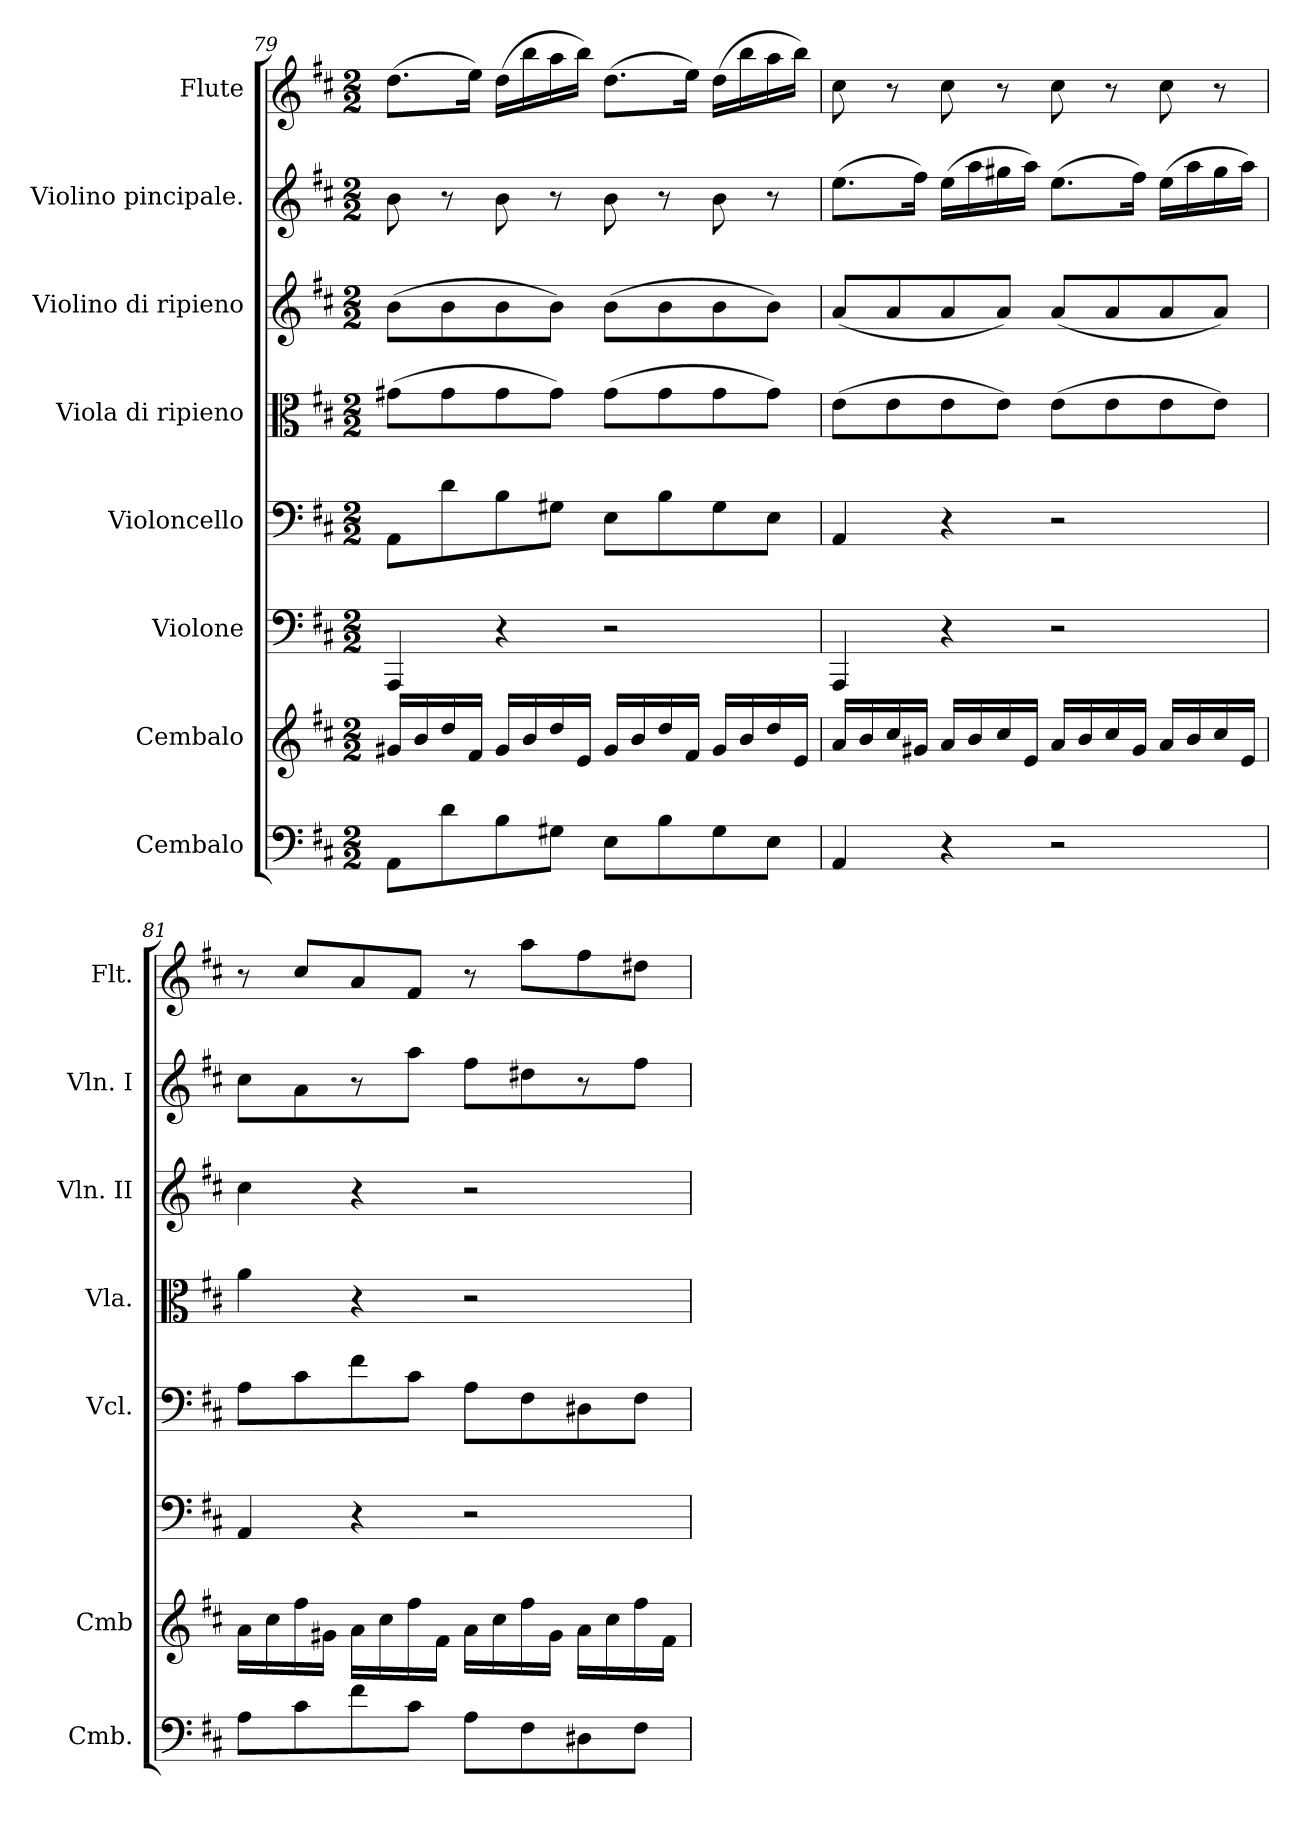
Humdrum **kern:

**kern	**kern	**kern	**kern	**kern	**kern	**kern	**kern
*part8	*part7	*part6	*part5	*part4	*part3	*part2	*part1
*staff8	*staff7	*staff6	*staff5	*staff4	*staff3	*staff2	*staff1
*I"Cembalo	*I"Cembalo	*I"Violone	*I"Violoncello	*I"Viola di ripieno	*I"Violino di ripieno	*I"Violino pincipale.	*I"Flute
*I'Cmb.	*I'Cmb	*	*I'Vcl.	*I'Vla.	*I'Vln. II	*I'Vln. I	*I'Flt.
!!LO:PB:g=z
*clefF4	*clefG2	*clefF4	*clefF4	*clefC3	*clefG2	*clefG2	*clefG2
*	*	*ITrd7c12	*	*	*	*	*
*k[f#c#]	*k[f#c#]	*k[f#c#]	*k[f#c#]	*k[f#c#]	*k[f#c#]	*k[f#c#]	*k[f#c#]
*D:	*D:	*D:	*D:	*D:	*D:	*D:	*D:
*M2/2	*M2/2	*M2/2	*M2/2	*M2/2	*M2/2	*M2/2	*M2/2
=79	=79	=79	=79	=79	=79	=79	=79
8AA\L	16g#X/LL	4AAAA/	8AA\L	(>8g#X\L	(>8b\L	8b\	(>8.dd\L
.	16b/	.	.	.	.	.	.
8d\	16dd/	.	8d\	8g#\	8b\	8r	.
.	16f#/JJ	.	.	.	.	.	16ee\Jk)
8B\	16g#/LL	4r	8B\	8g#\	8b\	8b\	(>16dd\LL
.	16b/	.	.	.	.	.	16bb\
8G#X\J	16dd/	.	8G#X\J	8g#\J)	8b\J)	8r	16aa\
.	16e/JJ	.	.	.	.	.	16bb\JJ)
8E\L	16g#/LL	2r	8E\L	(>8g#\L	(>8b\L	8b\	(>8.dd\L
.	16b/	.	.	.	.	.	.
8B\	16dd/	.	8B\	8g#\	8b\	8r	.
.	16f#/JJ	.	.	.	.	.	16ee\Jk)
8G#\	16g#/LL	.	8G#\	8g#\	8b\	8b\	(>16dd\LL
.	16b/	.	.	.	.	.	16bb\
8E\J	16dd/	.	8E\J	8g#\J)	8b\J)	8r	16aa\
.	16e/JJ	.	.	.	.	.	16bb\JJ)
=80	=80	=80	=80	=80	=80	=80	=80
4AA/	16a/LL	4AAAA/	4AA/	(>8e\L	(<8a/L	(>8.ee\L	8cc#\
.	16b/	.	.	.	.	.	.
.	16cc#/	.	.	8e\	8a/	.	8r
.	16g#X/JJ	.	.	.	.	16ff#\Jk)	.
4r	16a/LL	4r	4r	8e\	8a/	(>16ee\LL	8cc#\
.	16b/	.	.	.	.	16aa\	.
.	16cc#/	.	.	8e\J)	8a/J)	16gg#X\	8r
.	16e/JJ	.	.	.	.	16aa\JJ)	.
2r	16a/LL	2r	2r	(>8e\L	(<8a/L	(>8.ee\L	8cc#\
.	16b/	.	.	.	.	.	.
.	16cc#/	.	.	8e\	8a/	.	8r
.	16g#/JJ	.	.	.	.	16ff#\Jk)	.
.	16a/LL	.	.	8e\	8a/	(>16ee\LL	8cc#\
.	16b/	.	.	.	.	16aa\	.
.	16cc#/	.	.	8e\J)	8a/J)	16gg#\	8r
.	16e/JJ	.	.	.	.	16aa\JJ)	.
=81	=81	=81	=81	=81	=81	=81	=81
8A\L	16a\LL	4AAA/	8A\L	4a\	4cc#\	8cc#\L	8r
.	16cc#\	.	.	.	.	.	.
8c#\	16ff#\	.	8c#\	.	.	8a\	8cc#/L
.	16g#X\JJ	.	.	.	.	.	.
8f#\	16a\LL	4r	8f#\	4r	4r	8r	8a/
.	16cc#\	.	.	.	.	.	.
8c#\J	16ff#\	.	8c#\J	.	.	8aa\J	8f#/J
.	16f#\JJ	.	.	.	.	.	.
8A\L	16a\LL	2r	8A\L	2r	2r	8ff#\L	8r
.	16cc#\	.	.	.	.	.	.
8F#\	16ff#\	.	8F#\	.	.	8dd#X\	8aa\L
.	16g#\JJ	.	.	.	.	.	.
8D#X\	16a\LL	.	8D#X\	.	.	8r	8ff#\
.	16cc#\	.	.	.	.	.	.
8F#\J	16ff#\	.	8F#\J	.	.	8ff#\J	8dd#X\J
.	16f#\JJ	.	.	.	.	.	.
=	=	=	=	=	=	=	=
*-	*-	*-	*-	*-	*-	*-	*-
